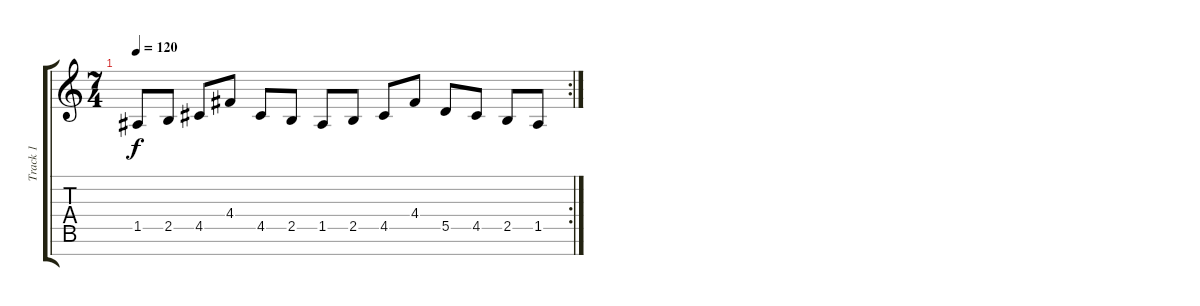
\track ("Track 1" "Track 1") {instrument acousticguitarsteel}
\staff {score tabs}
\tuning (E4 B3 G3 D3 A2 E2 B1) {hide}
\rc 2
\ts (7 4)
\tempo 120
\clef g2
\ks c
1.5.8{dy f} 2.5.8 4.5.8 4.4.8 4.5.8 2.5.8 1.5.8 2.5.8 4.5.8 4.4.8 5.5.8 4.5.8 2.5.8 1.5.8
